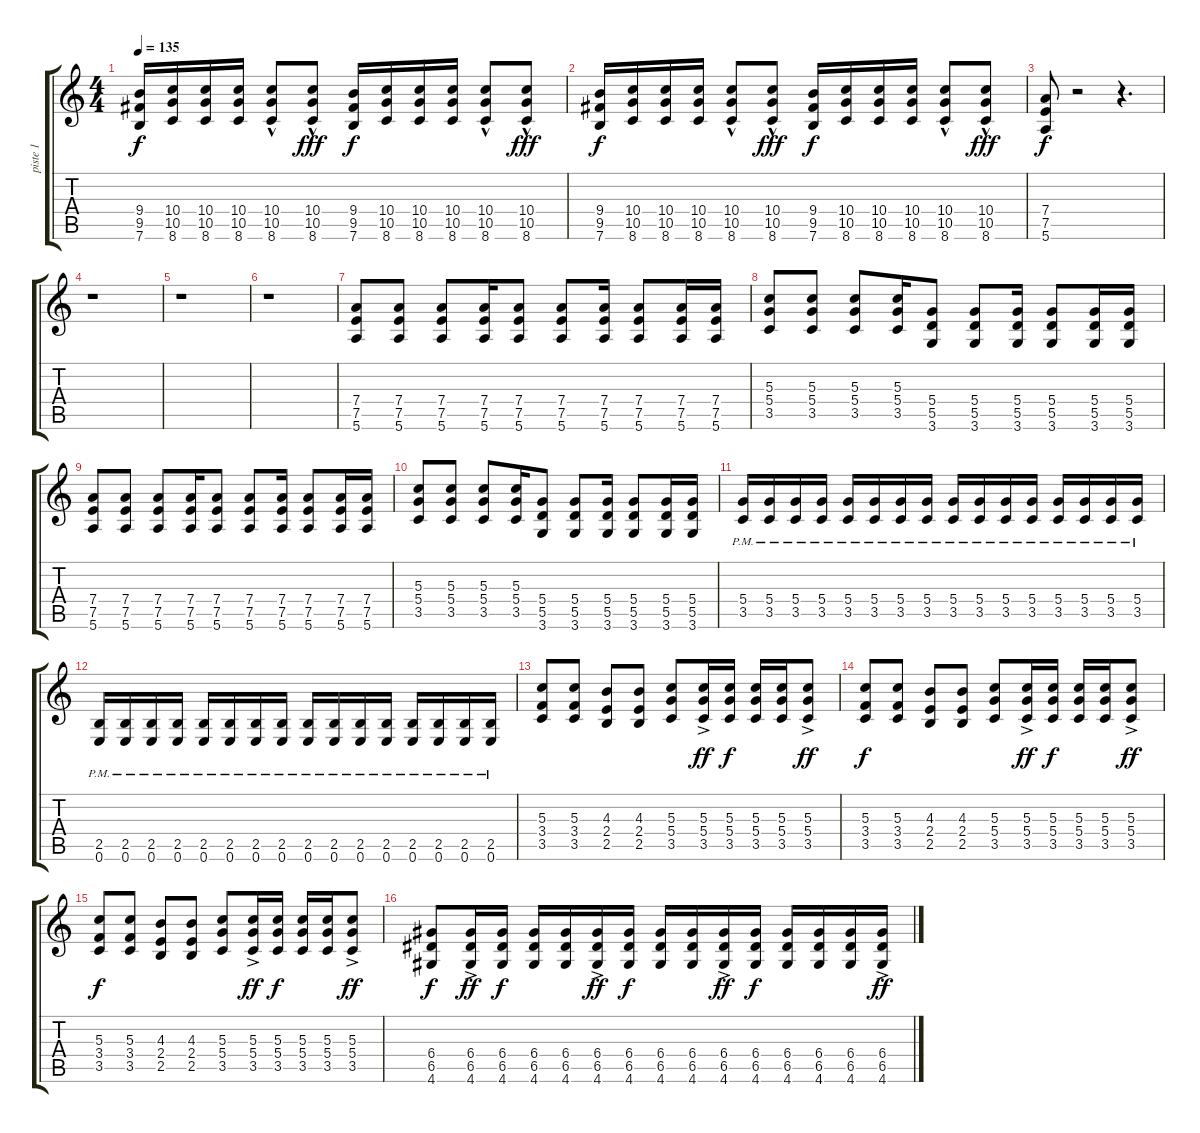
\track ("piste 1" "piste 1") {instrument overdrivenguitar}
\staff {score tabs}
\tuning (E4 B3 G3 D3 A2 E2) {hide}
\ts (4 4)
\tempo 135
\clef g2
\ks c
(9.4 9.5 7.6).16{dy f} (10.4 10.5 8.6).16 (10.4 10.5 8.6).16 (10.4 10.5 8.6).16 (10.4 10.5 8.6{hac}).8 (10.4{hac} 10.5{hac} 8.6{hac}).8{dy fff} (9.4 9.5 7.6).16{dy f} (10.4 10.5 8.6).16 (10.4 10.5 8.6).16 (10.4 10.5 8.6).16 (10.4{hac} 10.5{hac} 8.6{hac}).8 (10.4{hac} 10.5{hac} 8.6{hac}).8{dy fff} |
(9.4 9.5 7.6).16{dy f} (10.4 10.5 8.6).16 (10.4 10.5 8.6).16 (10.4 10.5 8.6).16 (10.4 10.5 8.6{hac}).8 (10.4{hac} 10.5{hac} 8.6{hac}).8{dy fff} (9.4 9.5 7.6).16{dy f} (10.4 10.5 8.6).16 (10.4 10.5 8.6).16 (10.4 10.5 8.6).16 (10.4{hac} 10.5{hac} 8.6{hac}).8 (10.4{hac} 10.5{hac} 8.6{hac}).8{dy fff} |
(7.4 7.5 5.6).8{dy f} r.2 r.4{d} |
r.1 |
r.1 |
r.1 |
(7.4 7.5 5.6).8 (7.4 7.5 5.6).8 (7.4 7.5 5.6).8 (7.4 7.5 5.6).16 (7.4 7.5 5.6).8 (7.4 7.5 5.6).8 (7.4 7.5 5.6).16 (7.4 7.5 5.6).8 (7.4 7.5 5.6).16 (7.4 7.5 5.6).16 |
(5.3 5.4 3.5).8 (5.3 5.4 3.5).8 (5.3 5.4 3.5).8 (5.3 5.4 3.5).16 (5.4 5.5 3.6).8 (5.4 5.5 3.6).8 (5.4 5.5 3.6).16 (5.4 5.5 3.6).8 (5.4 5.5 3.6).16 (5.4 5.5 3.6).16 |
(7.4 7.5 5.6).8 (7.4 7.5 5.6).8 (7.4 7.5 5.6).8 (7.4 7.5 5.6).16 (7.4 7.5 5.6).8 (7.4 7.5 5.6).8 (7.4 7.5 5.6).16 (7.4 7.5 5.6).8 (7.4 7.5 5.6).16 (7.4 7.5 5.6).16 |
(5.3 5.4 3.5).8 (5.3 5.4 3.5).8 (5.3 5.4 3.5).8 (5.3 5.4 3.5).16 (5.4 5.5 3.6).8 (5.4 5.5 3.6).8 (5.4 5.5 3.6).16 (5.4 5.5 3.6).8 (5.4 5.5 3.6).16 (5.4 5.5 3.6).16 |
(5.4{pm} 3.5).16 (5.4{pm} 3.5).16 (5.4{pm} 3.5).16 (5.4{pm} 3.5).16 (5.4{pm} 3.5).16 (5.4{pm} 3.5).16 (5.4{pm} 3.5).16 (5.4{pm} 3.5).16 (5.4{pm} 3.5).16 (5.4{pm} 3.5).16 (5.4{pm} 3.5).16 (5.4{pm} 3.5).16 (5.4{pm} 3.5).16 (5.4{pm} 3.5).16 (5.4{pm} 3.5).16 (5.4{pm} 3.5).16 |
(2.5 0.6{pm}).16 (2.5 0.6{pm}).16 (2.5 0.6{pm}).16 (2.5 0.6{pm}).16 (2.5 0.6{pm}).16 (2.5 0.6{pm}).16 (2.5 0.6{pm}).16 (2.5 0.6{pm}).16 (2.5 0.6{pm}).16 (2.5 0.6{pm}).16 (2.5 0.6{pm}).16 (2.5 0.6{pm}).16 (2.5 0.6{pm}).16 (2.5 0.6{pm}).16 (2.5 0.6{pm}).16 (2.5 0.6{pm}).16 |
(5.3 3.4 3.5).8 (5.3 3.4 3.5).8 (4.3 2.4 2.5).8 (4.3 2.4 2.5).8 (5.3 5.4 3.5).8 (5.3{ac} 5.4{ac} 3.5{ac}).16{dy ff} (5.3 5.4 3.5).16{dy f} (5.3 5.4 3.5).16 (5.3 5.4 3.5).16 (5.3{ac} 5.4{ac} 3.5{ac}).8{dy ff} |
(5.3 3.4 3.5).8{dy f} (5.3 3.4 3.5).8 (4.3 2.4 2.5).8 (4.3 2.4 2.5).8 (5.3 5.4 3.5).8 (5.3{ac} 5.4{ac} 3.5{ac}).16{dy ff} (5.3 5.4 3.5).16{dy f} (5.3 5.4 3.5).16 (5.3 5.4 3.5).16 (5.3{ac} 5.4{ac} 3.5{ac}).8{dy ff} |
(5.3 3.4 3.5).8{dy f} (5.3 3.4 3.5).8 (4.3 2.4 2.5).8 (4.3 2.4 2.5).8 (5.3 5.4 3.5).8 (5.3{ac} 5.4{ac} 3.5{ac}).16{dy ff} (5.3 5.4 3.5).16{dy f} (5.3 5.4 3.5).16 (5.3 5.4 3.5).16 (5.3{ac} 5.4{ac} 3.5{ac}).8{dy ff} |
(6.4 6.5 4.6).8{dy f} (6.4{ac} 6.5{ac} 4.6{ac}).16{dy ff} (6.4 6.5 4.6).16{dy f} (6.4 6.5 4.6).16 (6.4 6.5 4.6).16 (6.4{ac} 6.5 4.6).16{dy ff} (6.4 6.5 4.6).16{dy f} (6.4 6.5 4.6).16 (6.4 6.5 4.6).16 (6.4{ac} 6.5{ac} 4.6{ac}).16{dy ff} (6.4 6.5 4.6).16{dy f} (6.4 6.5 4.6).16 (6.4 6.5 4.6).16 (6.4 6.5 4.6).16 (6.4{ac} 6.5{ac} 4.6{ac}).16{dy ff}
